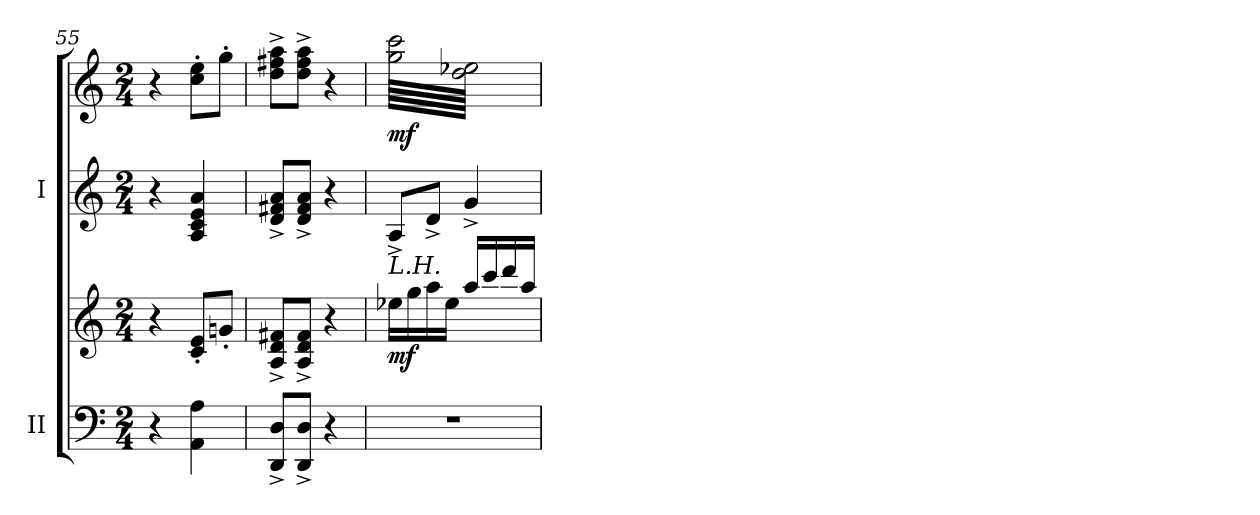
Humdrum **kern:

**kern	**kern	**dynam	**kern	**kern	**dynam
*part2	*part2	*part2	*part1	*part1	*part1
*staff4	*staff3	*staff3/4	*staff2	*staff1	*staff1/2
*I"II	*	*	*I"I	*	*
*I'II	*	*	*I'I	*	*
!!LO:LB:g=z
*clefF4	*clefG2	*	*clefG2	*clefG2	*
*k[]	*k[]	*	*k[]	*k[]	*
*M2/4	*M2/4	*	*M2/4	*M2/4	*
=55	=55	=55	=55	=55	=55
4r	4r	.	4r	4r	.
4AA\ 4A\	8c/' 8e/'L	.	4A/ 4c/ 4e/ 4a/	8cc\' 8ee\'L	.
.	8gn'/J	.	.	8gg'\J	.
=56	=56	=56	=56	=56	=56
8DD/^ 8D/^L	8A/^ 8d/^ 8f#X/^L	.	8d/^ 8f#X/^ 8a/^L	8dd\^ 8ff#X\^ 8aa\^L	.
8DD/^ 8D/^J	8A/^ 8d/^ 8f#/^J	.	8d/^ 8f#/^ 8a/^J	8dd\^ 8ff#\^ 8aa\^J	.
4r	4r	.	4r	4r	.
=57	=57	=57	=57	=57	=57
!	!LO:TX:a:i:t=L.H.	!	!	!	!
!	!	!LO:DY:b	!	!	!LO:DY:b
*	*	*	*	*tremolo	*
2r	16ee-X\LL	mf	8A^/L	(64gg\ 64ccc\LLLL	mf
.	.	.	.	64dd\ 64ee-X\)	.
.	.	.	.	64gg\ 64ccc\	.
.	.	.	.	64dd\ 64ee-X\)	.
.	16gg\	.	.	64gg\ 64ccc\	.
.	.	.	.	64dd\ 64ee-X\)	.
.	.	.	.	64gg\ 64ccc\	.
.	.	.	.	64dd\ 64ee-X\)	.
.	16aa\	.	8d^/J	64gg\ 64ccc\	.
.	.	.	.	64dd\ 64ee-X\)	.
.	.	.	.	64gg\ 64ccc\	.
.	.	.	.	64dd\ 64ee-X\)	.
.	16ee-\JJ	.	.	64gg\ 64ccc\	.
.	.	.	.	64dd\ 64ee-X\)	.
.	.	.	.	64gg\ 64ccc\	.
.	.	.	.	64dd\ 64ee-X\)	.
.	16aa/LL	.	4g^/	64gg\ 64ccc\	.
.	.	.	.	64dd\ 64ee-X\)	.
.	.	.	.	64gg\ 64ccc\	.
.	.	.	.	64dd\ 64ee-X\)	.
.	16ccc/	.	.	64gg\ 64ccc\	.
.	.	.	.	64dd\ 64ee-X\)	.
.	.	.	.	64gg\ 64ccc\	.
.	.	.	.	64dd\ 64ee-X\)	.
.	16ddd/	.	.	64gg\ 64ccc\	.
.	.	.	.	64dd\ 64ee-X\)	.
.	.	.	.	64gg\ 64ccc\	.
.	.	.	.	64dd\ 64ee-X\)	.
.	16aa/JJ	.	.	64gg\ 64ccc\	.
.	.	.	.	64dd\ 64ee-X\)	.
.	.	.	.	64gg\ 64ccc\	.
.	.	.	.	64dd\ 64ee-X\)JJJJ	.
*	*	*	*	*Xtremolo	*
.	.	.	.	.	.
.	.	.	.	.	.
.	.	.	.	.	.
.	.	.	.	.	.
.	.	.	.	.	.
.	.	.	.	.	.
.	.	.	.	.	.
.	.	.	.	.	.
.	.	.	.	.	.
.	.	.	.	.	.
.	.	.	.	.	.
.	.	.	.	.	.
.	.	.	.	.	.
.	.	.	.	.	.
.	.	.	.	.	.
.	.	.	.	.	.
=	=	=	=	=	=
*-	*-	*-	*-	*-	*-
